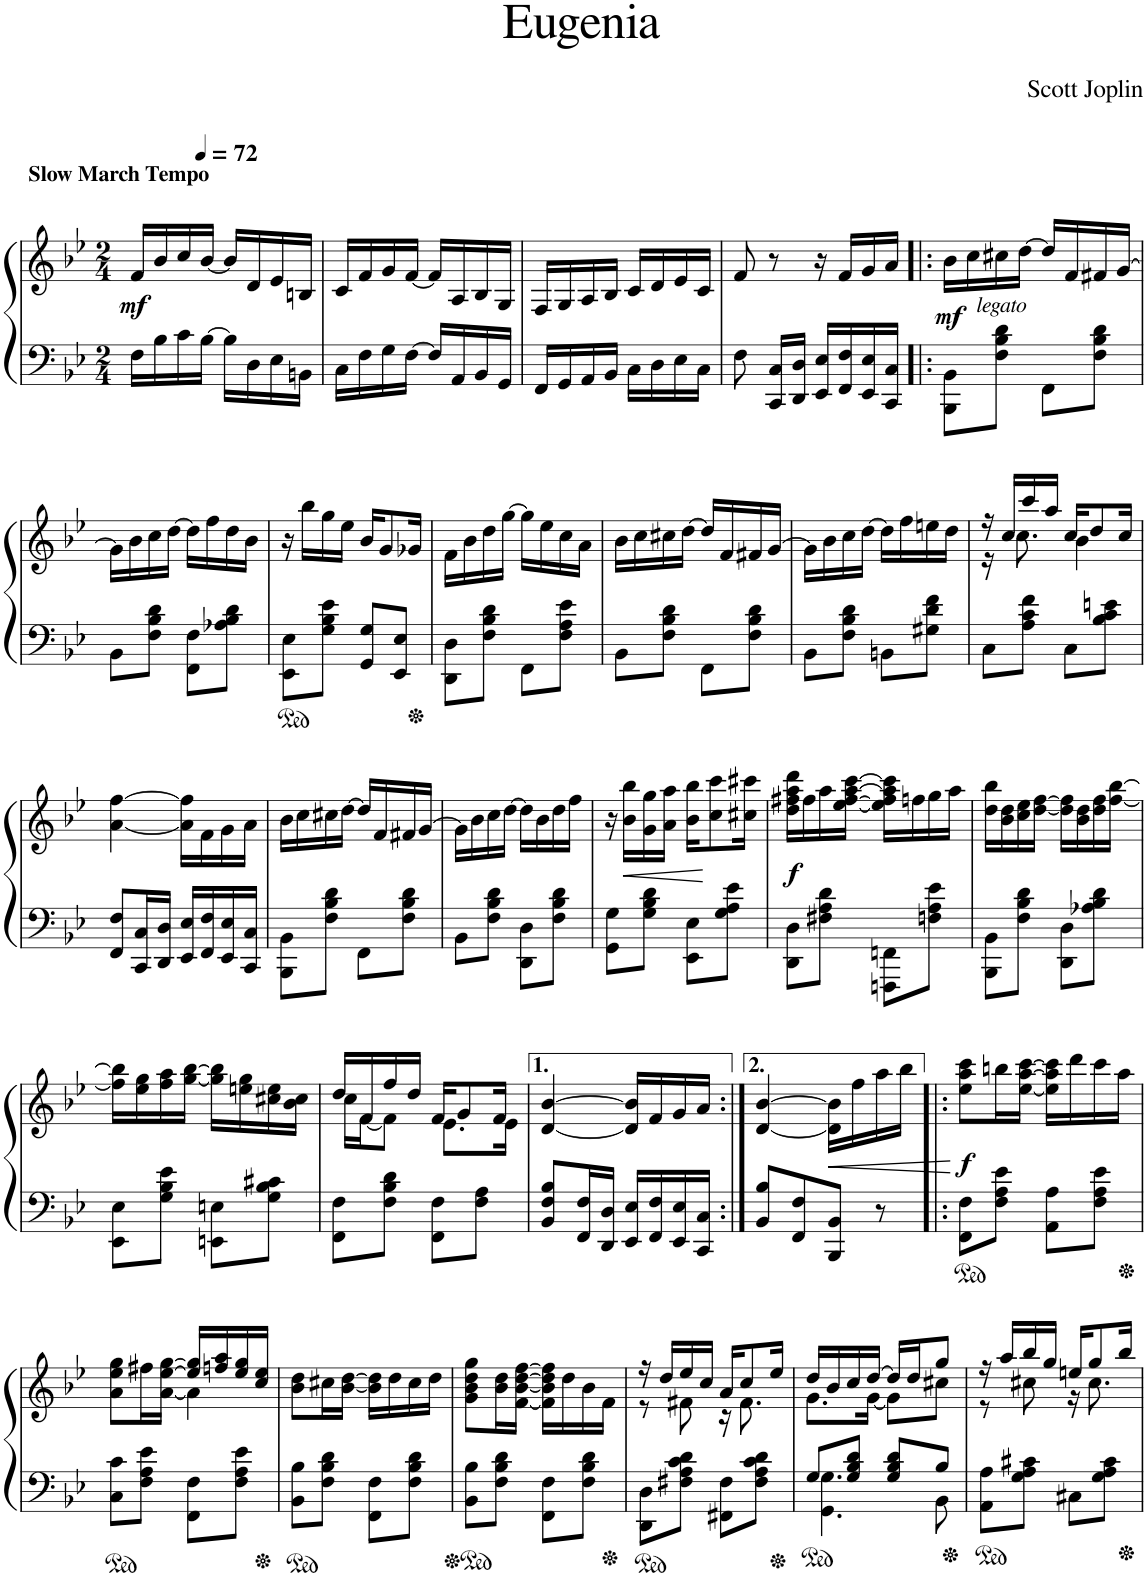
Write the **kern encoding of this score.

**kern	**kern	**dynam
*part1	*part1	*part1
*staff2	*staff1	*staff1/2
*I"Piano	*	*
*I'Pno.	*	*
*clefF4	*clefG2	*
*k[b-e-]	*k[b-e-]	*
*M2/4	*M2/4	*
*MM72	*MM72	*
=1	=1	=1
!	!LO:TX:a:B:t=Slow March Tempo	!
!	!	!LO:DY:b
16F\LL	16f/LL	mf
16B-\	16b-/	.
16c\	16cc/	.
[16B-\JJ	[16b-/JJ	.
16B-\LL]	16b-/LL]	.
16D\	16d/	.
16E-\	16e-/	.
16BBn\JJ	16Bn/JJ	.
=2	=2	=2
16C\LL	16c/LL	.
16F\	16f/	.
16G\	16g/	.
[16F\JJ	[16f/JJ	.
16F/LL]	16f/LL]	.
16AA/	16A/	.
16BB-/	16B-/	.
16GG/JJ	16G/JJ	.
=3	=3	=3
16FF/LL	16F/LL	.
16GG/	16G/	.
16AA/	16A/	.
16BB-/JJ	16B-/JJ	.
16C\LL	16c/LL	.
16D\	16d/	.
16E-\	16e-/	.
16C\JJ	16c/JJ	.
=4	=4	=4
8F\	8f/	.
16CC/ 16C/LL	8r	.
16DD/ 16D/JJ	.	.
16EE-/ 16E-/LL	16r	.
16FF/ 16F/	16f/LL	.
16EE-/ 16E-/	16g/	.
16CC/ 16C/JJ	16a/JJ	.
=5!|:	=5!|:	=5!|:
!	!	!LO:DY:b
8BBB-\ 8BB-\L	16b-\LL	mf
!	!LO:TX:b:i:t=legato	!
.	16cc\	.
8F\ 8B-\ 8d\J	16cc#X\	.
.	[16dd\JJ	.
8FF\L	16dd/LL]	.
.	16f/	.
8F\ 8B-\ 8d\J	16f#X/	.
.	[16g/JJ	.
!!LO:LB:g=z
=6	=6	=6
8BB-\L	16g\LL]	.
.	16b-\	.
8F\ 8B-\ 8d\J	16cc\	.
.	[16dd\JJ	.
8FF\ 8F\L	16dd\LL]	.
.	16ff\	.
8A-X\ 8B-\ 8d\J	16dd\	.
.	16b-\JJ	.
=7	=7	=7
8EE-\ 8E-\L	16r	.
.	16bb-\LL	.
8G\ 8B-\ 8e-\J	16gg\	.
.	16ee-\JJ	.
8GG/ 8G/L	16b-/KL	.
.	8g/	.
8EE-/ 8E-/J	.	.
.	16g-X/Jk	.
=8	=8	=8
8DD\ 8D\L	16f\LL	.
.	16b-\	.
8F\ 8B-\ 8d\J	16dd\	.
.	[16gg\JJ	.
8FF\L	16gg\LL]	.
.	16ee-\	.
8F\ 8A\ 8e-\J	16cc\	.
.	16a\JJ	.
=9	=9	=9
8BB-\L	16b-\LL	.
.	16cc\	.
8F\ 8B-\ 8d\J	16cc#X\	.
.	[16dd\JJ	.
8FF\L	16dd/LL]	.
.	16f/	.
8F\ 8B-\ 8d\J	16f#X/	.
.	[16g/JJ	.
=10	=10	=10
8BB-\L	16g\LL]	.
.	16b-\	.
8F\ 8B-\ 8d\J	16cc\	.
.	[16dd\JJ	.
8BBn\L	16dd\LL]	.
.	16ff\	.
8G#X\ 8d\ 8f\J	16een\	.
.	16dd\JJ	.
=11	=11	=11
*	*^	*
8C\L	16r	16r	.
.	16cc/LL	8.cc\	.
8A\ 8c\ 8f\J	16ccc/	.	.
.	16aa/JJ	.	.
8C\L	16cc/KL	4b-\	.
.	8dd/	.	.
8B-\ 8c\ 8en\J	.	.	.
.	16cc/Jk	.	.
*	*v	*v	*
!!LO:LB:g=z
=12	=12	=12
8FF/ 8F/L	[4a\ [4ff\	.
16CC/ 16C/L	.	.
16DD/ 16D/JJ	.	.
16EE-/ 16E-/LL	16a\] 16ff\]LL	.
16FF/ 16F/	16f\	.
16EE-/ 16E-/	16g\	.
16CC/ 16C/JJ	16a\JJ	.
=13	=13	=13
8BBB-\ 8BB-\L	16b-\LL	.
.	16cc\	.
8F\ 8B-\ 8d\J	16cc#X\	.
.	[16dd\JJ	.
8FF\L	16dd/LL]	.
.	16f/	.
8F\ 8B-\ 8d\J	16f#X/	.
.	[16g/JJ	.
=14	=14	=14
8BB-\L	16g\LL]	.
.	16b-\	.
8F\ 8B-\ 8d\J	16cc\	.
.	[16dd\JJ	.
8DD\ 8D\L	16dd\LL]	.
.	16b-\	.
8F\ 8B-\ 8d\J	16dd\	.
.	16ff\JJ	.
=15	=15	=15
8GG\ 8G\L	16r	.
!	!	!LO:HP:b
.	16b-\ 16bb-\LL	<
8G\ 8B-\ 8d\J	16g\ 16gg\	.
.	16a\ 16aa\JJ	.
8EE-\ 8E-\L	16b-\ 16bb-\KL	.
.	8cc\ 8ccc\	.
8G\ 8A\ 8e-\J	.	.
.	16cc#X\ 16ccc#X\Jk	[
=16	=16	=16
!	!	!LO:DY:b
8DD\ 8D\L	16dd\ 16ff#X\ 16aa\ 16ddd\LL	f
.	16ff#\	.
8F#X\ 8A\ 8d\J	16aa\	.
.	[16ee-\ [16ff#\ [16aa\ [16ccc\JJ	.
8FFFn\ 8FFn\L	16ee-\] 16ff#\] 16aa\] 16ccc\]LL	.
.	16ffn\	.
8Fn\ 8A\ 8e-\J	16gg\	.
.	16aa\JJ	.
=17	=17	=17
8BBB-\ 8BB-\L	16dd\ 16bb-\LL	.
.	16b-\ 16dd\	.
8F\ 8B-\ 8d\J	16cc\ 16ee-\	.
.	[16dd\ [16ff\JJ	.
8DD\ 8D\L	16dd\] 16ff\]LL	.
.	16b-\ 16dd\	.
8A-X\ 8B-\ 8d\J	16dd\ 16ff\	.
.	[16ff\ [16bb-\JJ	.
!!LO:LB:g=z
=18	=18	=18
8EE-\ 8E-\L	16ff\] 16bb-\]LL	.
.	16ee-\ 16gg\	.
8G\ 8B-\ 8e-\J	16ff\ 16aa\	.
.	[16gg\ [16bb-\JJ	.
8EEn\ 8En\L	16gg\] 16bb-\]LL	.
.	16een\ 16gg\	.
8G\ 8B-\ 8c#X\J	16cc#X\ 16ee\	.
.	16b-\ 16cc#\JJ	.
=19	=19	=19
*	*^	*
8FF\ 8F\L	16dd/LL	16cc\LL	.
.	16f/	[16f\J	.
8F\ 8B-\ 8d\J	16ff/	8f\J]	.
.	16dd/JJ	.	.
8FF\ 8F\L	16f/KL	8.e-\L	.
.	8g/	.	.
8F\ 8A\J	.	.	.
.	16f/Jk	16e-\Jk	.
*	*v	*v	*
=20	=20	=20
8BB-/ 8F/ 8B-/L	[4d/ [4b-/	.
16FF/ 16F/L	.	.
16DD/ 16D/JJ	.	.
16EE-/ 16E-/LL	16d/] 16b-/]LL	.
16FF/ 16F/	16f/	.
16EE-/ 16E-/	16g/	.
16CC/ 16C/JJ	16a/JJ	.
=21:|!	=21:|!	=21:|!
8BB-/ 8B-/L	[4d/ [4b-/	.
8FF/ 8F/	.	.
!	!	!LO:HP:b
8BBB-/ 8BB-/J	16d\] 16b-\]LL	<
.	16ff\	.
8r	16aa\	.
.	16bb-\JJ	.
.	.	[
=22!|:	=22!|:	=22!|:
!	!	!LO:DY:b
8FF\ 8F\L	8ee-\ 8aa\ 8ccc\L	f
8F\ 8A\ 8e-\J	16bbn\L	.
.	[16ee-\ [16aa\ [16ccc\JJ	.
8AA\ 8A\L	16ee-\] 16aa\] 16ccc\]LL	.
.	16ddd\	.
8F\ 8A\ 8e-\J	16ccc\	.
.	16aa\JJ	.
!!LO:LB:g=z
=23	=23	=23
*	*^	*
8C\ 8c\L	8a\ 8ee-\ 8gg\L	4ryy	.
8F\ 8A\ 8e-\J	16ff#X\L	.	.
.	[16a\ [16ee-\ [16gg\JJ	.	.
8FF\ 8F\L	16ee-/] 16gg/]LL	4a\]	.
.	16ffn/ 16aa/	.	.
8F\ 8A\ 8e-\J	16ee-/ 16gg/	.	.
.	16cc/ 16ee-/JJ	.	.
*	*v	*v	*
=24	=24	=24
8BB-\ 8B-\L	8b-\ 8dd\L	.
8F\ 8B-\ 8d\J	16cc#X\L	.
.	[16b-\ [16dd\JJ	.
8FF\ 8F\L	16b-\] 16dd\]LL	.
.	16dd\	.
8F\ 8B-\ 8d\J	16cc#\	.
.	16dd\JJ	.
=25	=25	=25
8BB-\ 8B-\L	8g\ 8b-\ 8dd\ 8gg\L	.
8F\ 8B-\ 8d\J	16b-\ 16dd\L	.
.	[16f\ [16b-\ [16dd\ [16ff\JJ	.
8FF\ 8F\L	16f\] 16b-\] 16dd\] 16ff\]LL	.
.	16dd\	.
8F\ 8B-\ 8d\J	16b-\	.
.	16f\JJ	.
=26	=26	=26
*	*^	*
8DD\ 8D\L	16r	8r	.
.	16dd/LL	.	.
8F#X\ 8A\ 8c\ 8d\J	16ee-/	8f#X\	.
.	16cc/JJ	.	.
8FF#X\ 8F#\L	16a/KL	16r	.
.	8cc/	8.f#\	.
8F#\ 8A\ 8c\ 8d\J	.	.	.
.	16ee-/Jk	.	.
=27	=27	=27	=27
*^	*	*	*
8G/L	4.GG\ 4.G\	16dd/LL	8.g\L	.
.	.	16b-/	.	.
8G/ 8B-/ 8d/J	.	16cc/	.	.
.	.	[16dd/JJ	[16g\Jk	.
8G/ 8B-/ 8d/L	.	16dd/LL]	8g\L]	.
.	.	16dd/J	.	.
8B-/J	8BB-\	8gg/J	8cc#X\J	.
*v	*v	*	*	*
=28	=28	=28	=28
8AA\ 8A\L	16r	8r	.
.	16aa/LL	.	.
8G\ 8A\ 8c#X\J	16bb-/	8cc#X\	.
.	16gg/JJ	.	.
8C#X\L	16een/KL	16r	.
.	8gg/	8.cc#\	.
8G\ 8A\ 8c#\J	.	.	.
.	16bb-/Jk	.	.
*	*v	*v	*
=	=	=
*-	*-	*-
